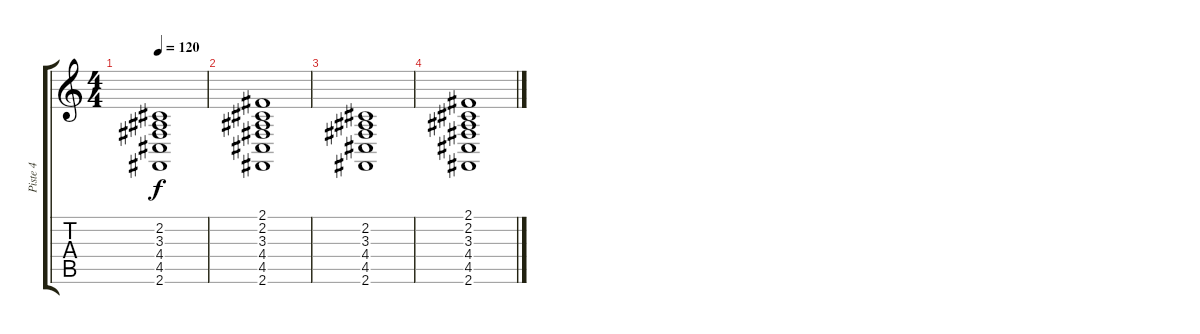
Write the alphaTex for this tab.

\track ("Piste 4" "Piste 4") {instrument pad2warm}
\staff {score tabs}
\tuning (E4 B3 G3 D3 A2 E2) {hide}
\ts (4 4)
\tempo 120
\clef g2
\ks c
(2.2 3.3 4.4 4.5 2.6).1{dy f} |
(2.1 2.2 3.3 4.4 4.5 2.6).1 |
(2.2 3.3 4.4 4.5 2.6).1 |
(2.1 2.2 3.3 4.4 4.5 2.6).1
